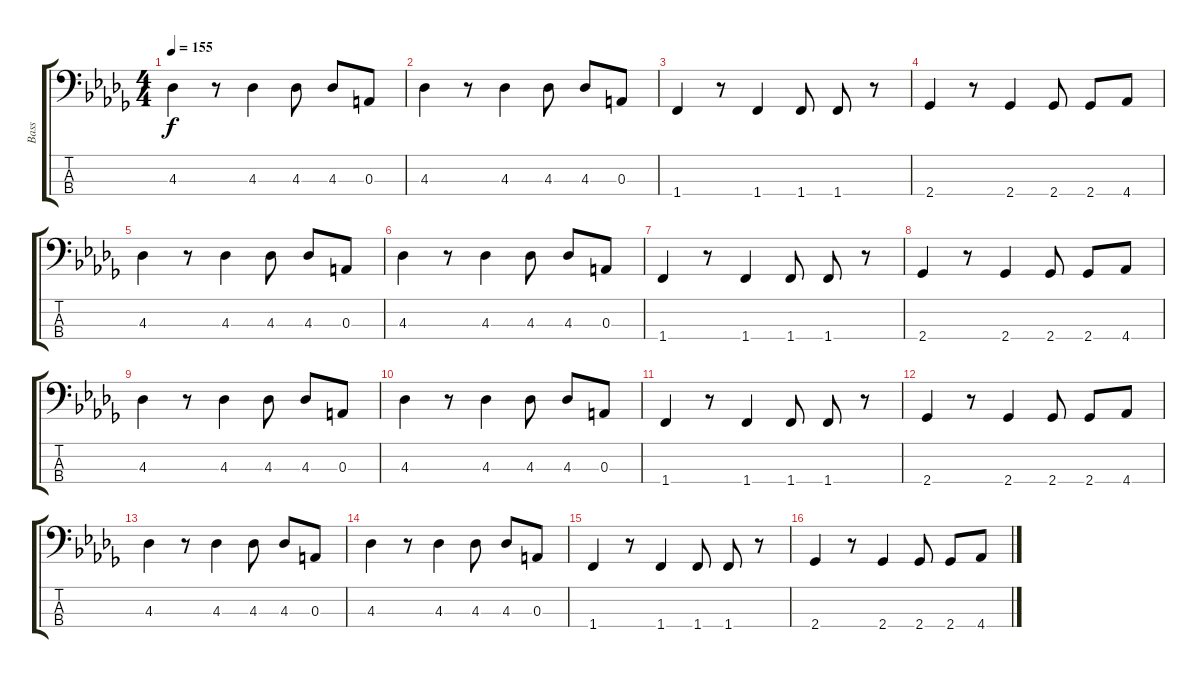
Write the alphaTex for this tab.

\track ("Bass" "Bass") {instrument electricbassfinger}
\staff {score tabs}
\tuning (G2 D2 A1 E1) {hide}
\ts (4 4)
\tempo 155
\clef f4
\ks db
4.3.4{dy f} r.8 4.3.4 4.3.8 4.3.8 0.3.8 |
4.3.4 r.8 4.3.4 4.3.8 4.3.8 0.3.8 |
1.4.4 r.8 1.4.4 1.4.8 1.4.8 r.8 |
2.4.4 r.8 2.4.4 2.4.8 2.4.8 4.4.8 |
4.3.4 r.8 4.3.4 4.3.8 4.3.8 0.3.8 |
4.3.4 r.8 4.3.4 4.3.8 4.3.8 0.3.8 |
1.4.4 r.8 1.4.4 1.4.8 1.4.8 r.8 |
2.4.4 r.8 2.4.4 2.4.8 2.4.8 4.4.8 |
4.3.4 r.8 4.3.4 4.3.8 4.3.8 0.3.8 |
4.3.4 r.8 4.3.4 4.3.8 4.3.8 0.3.8 |
1.4.4 r.8 1.4.4 1.4.8 1.4.8 r.8 |
2.4.4 r.8 2.4.4 2.4.8 2.4.8 4.4.8 |
4.3.4 r.8 4.3.4 4.3.8 4.3.8 0.3.8 |
4.3.4 r.8 4.3.4 4.3.8 4.3.8 0.3.8 |
1.4.4 r.8 1.4.4 1.4.8 1.4.8 r.8 |
2.4.4 r.8 2.4.4 2.4.8 2.4.8 4.4.8
